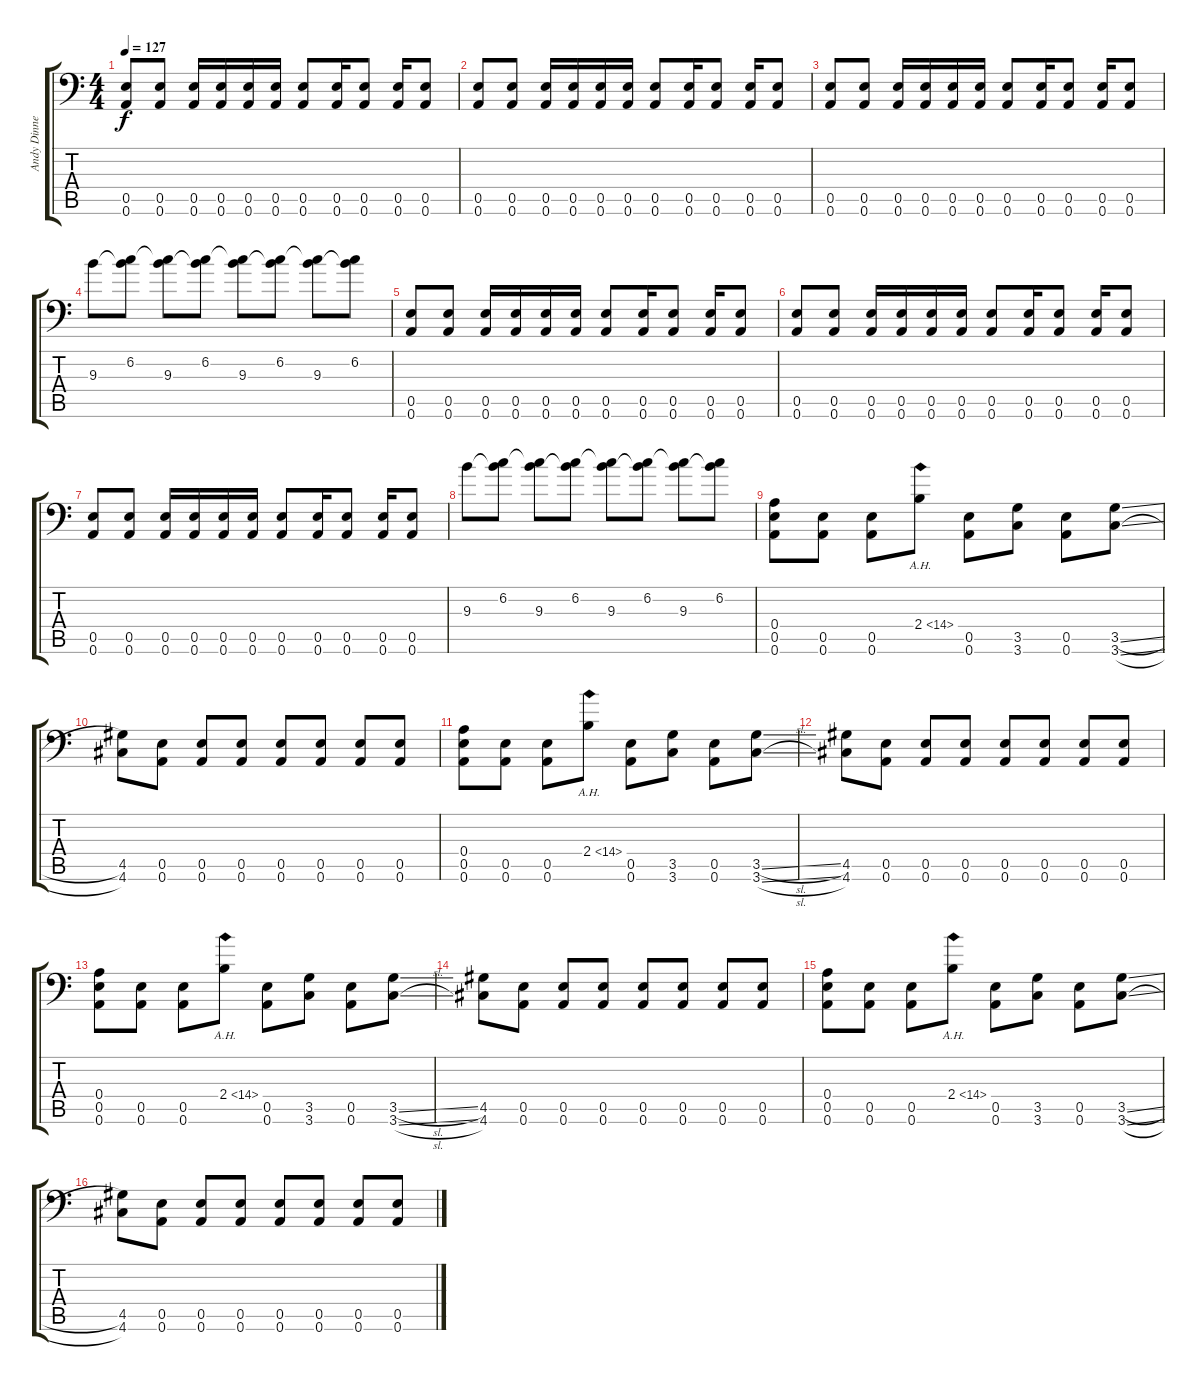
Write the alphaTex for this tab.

\track ("Andy Dinner" "Andy Dinne") {instrument distortionguitar}
\staff {score tabs}
\tuning (B3 Gb3 D3 A2 E2 A1) {hide}
\ts (4 4)
\tempo 127
\clef f4
\ks c
(0.5 0.6).8{dy f} (0.5 0.6).8 (0.5 0.6).16 (0.5 0.6).16 (0.5 0.6).16 (0.5 0.6).16 (0.5 0.6).8 (0.5 0.6).16 (0.5 0.6).8 (0.5 0.6).16 (0.5 0.6).8 |
(0.5 0.6).8 (0.5 0.6).8 (0.5 0.6).16 (0.5 0.6).16 (0.5 0.6).16 (0.5 0.6).16 (0.5 0.6).8 (0.5 0.6).16 (0.5 0.6).8 (0.5 0.6).16 (0.5 0.6).8 |
(0.5 0.6).8 (0.5 0.6).8 (0.5 0.6).16 (0.5 0.6).16 (0.5 0.6).16 (0.5 0.6).16 (0.5 0.6).8 (0.5 0.6).16 (0.5 0.6).8 (0.5 0.6).16 (0.5 0.6).8 |
9.3.8 (6.2 9.3{t}).8 (6.2{t} 9.3).8 (6.2 9.3{t}).8 (6.2{t} 9.3).8 (6.2 9.3{t}).8 (6.2{t} 9.3).8 (6.2 9.3{t}).8 |
(0.5 0.6).8 (0.5 0.6).8 (0.5 0.6).16 (0.5 0.6).16 (0.5 0.6).16 (0.5 0.6).16 (0.5 0.6).8 (0.5 0.6).16 (0.5 0.6).8 (0.5 0.6).16 (0.5 0.6).8 |
(0.5 0.6).8 (0.5 0.6).8 (0.5 0.6).16 (0.5 0.6).16 (0.5 0.6).16 (0.5 0.6).16 (0.5 0.6).8 (0.5 0.6).16 (0.5 0.6).8 (0.5 0.6).16 (0.5 0.6).8 |
(0.5 0.6).8 (0.5 0.6).8 (0.5 0.6).16 (0.5 0.6).16 (0.5 0.6).16 (0.5 0.6).16 (0.5 0.6).8 (0.5 0.6).16 (0.5 0.6).8 (0.5 0.6).16 (0.5 0.6).8 |
9.3.8 (6.2 9.3{t}).8 (6.2{t} 9.3).8 (6.2 9.3{t}).8 (6.2{t} 9.3).8 (6.2 9.3{t}).8 (6.2{t} 9.3).8 (6.2 9.3{t}).8 |
(0.4 0.5 0.6).8 (0.5 0.6).8 (0.5 0.6).8 2.4{ah 12}.8 (0.5 0.6).8 (3.5 3.6).8 (0.5 0.6).8 (3.5{sl} 3.6{sl}).8 |
(4.5 4.6).8 (0.5 0.6).8 (0.5 0.6).8 (0.5 0.6).8 (0.5 0.6).8 (0.5 0.6).8 (0.5 0.6).8 (0.5 0.6).8 |
(0.4 0.5 0.6).8 (0.5 0.6).8 (0.5 0.6).8 2.4{ah 12}.8 (0.5 0.6).8 (3.5 3.6).8 (0.5 0.6).8 (3.5{sl} 3.6{sl}).8 |
(4.5 4.6).8 (0.5 0.6).8 (0.5 0.6).8 (0.5 0.6).8 (0.5 0.6).8 (0.5 0.6).8 (0.5 0.6).8 (0.5 0.6).8 |
(0.4 0.5 0.6).8 (0.5 0.6).8 (0.5 0.6).8 2.4{ah 12}.8 (0.5 0.6).8 (3.5 3.6).8 (0.5 0.6).8 (3.5{sl} 3.6{sl}).8 |
(4.5 4.6).8 (0.5 0.6).8 (0.5 0.6).8 (0.5 0.6).8 (0.5 0.6).8 (0.5 0.6).8 (0.5 0.6).8 (0.5 0.6).8 |
(0.4 0.5 0.6).8 (0.5 0.6).8 (0.5 0.6).8 2.4{ah 12}.8 (0.5 0.6).8 (3.5 3.6).8 (0.5 0.6).8 (3.5{sl} 3.6{sl}).8 |
(4.5 4.6).8 (0.5 0.6).8 (0.5 0.6).8 (0.5 0.6).8 (0.5 0.6).8 (0.5 0.6).8 (0.5 0.6).8 (0.5 0.6).8
